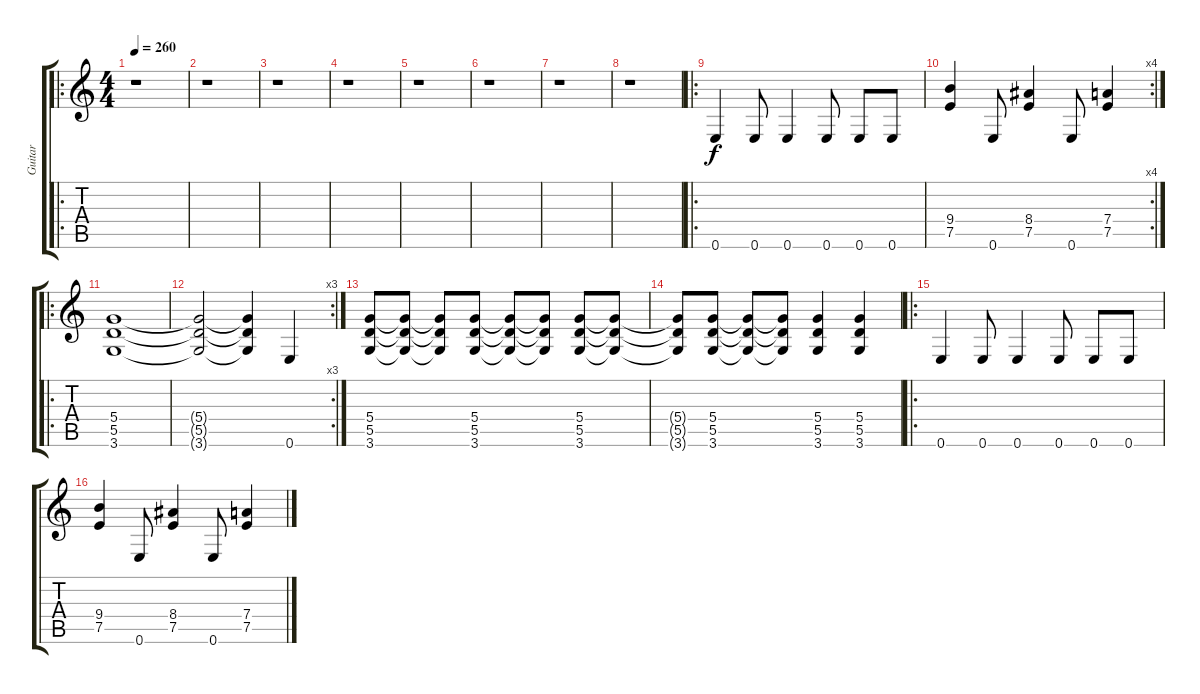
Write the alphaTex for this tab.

\track ("Guitar" "Guitar") {instrument distortionguitar}
\staff {score tabs}
\tuning (E4 B3 G3 D3 A2 E2) {hide}
\ro
\ts (4 4)
\tempo 260
\clef g2
\ks c
r.1{dy f instrument distortionguitar} |
r.1 |
r.1 |
r.1 |
r.1 |
r.1 |
r.1 |
r.1 |
\ro
0.6.4 0.6.8 0.6.4 0.6.8 0.6.8 0.6.8 |
\rc 4
(9.4 7.5).4 0.6.8 (8.4 7.5).4 0.6.8 (7.4 7.5).4 |
\ro
(5.4 5.5 3.6).1 |
\rc 3
(5.4{t} 5.5{t} 3.6{t}).2 (5.4{t} 5.5{t} 3.6{t}).4 0.6.4 |
(5.4 5.5 3.6).8 (5.4{t} 5.5{t} 3.6{t}).8 (5.4{t} 5.5{t} 3.6{t}).8 (5.4 5.5 3.6).8 (5.4{t} 5.5{t} 3.6{t}).8 (5.4{t} 5.5{t} 3.6{t}).8 (5.4 5.5 3.6).8 (5.4{t} 5.5{t} 3.6{t}).8 |
(5.4{t} 5.5{t} 3.6{t}).8 (5.4 5.5 3.6).8 (5.4{t} 5.5{t} 3.6{t}).8 (5.4{t} 5.5{t} 3.6{t}).8 (5.4 5.5 3.6).4 (5.4 5.5 3.6).4 |
\ro
0.6.4 0.6.8 0.6.4 0.6.8 0.6.8 0.6.8 |
(9.4 7.5).4 0.6.8 (8.4 7.5).4 0.6.8 (7.4 7.5).4
